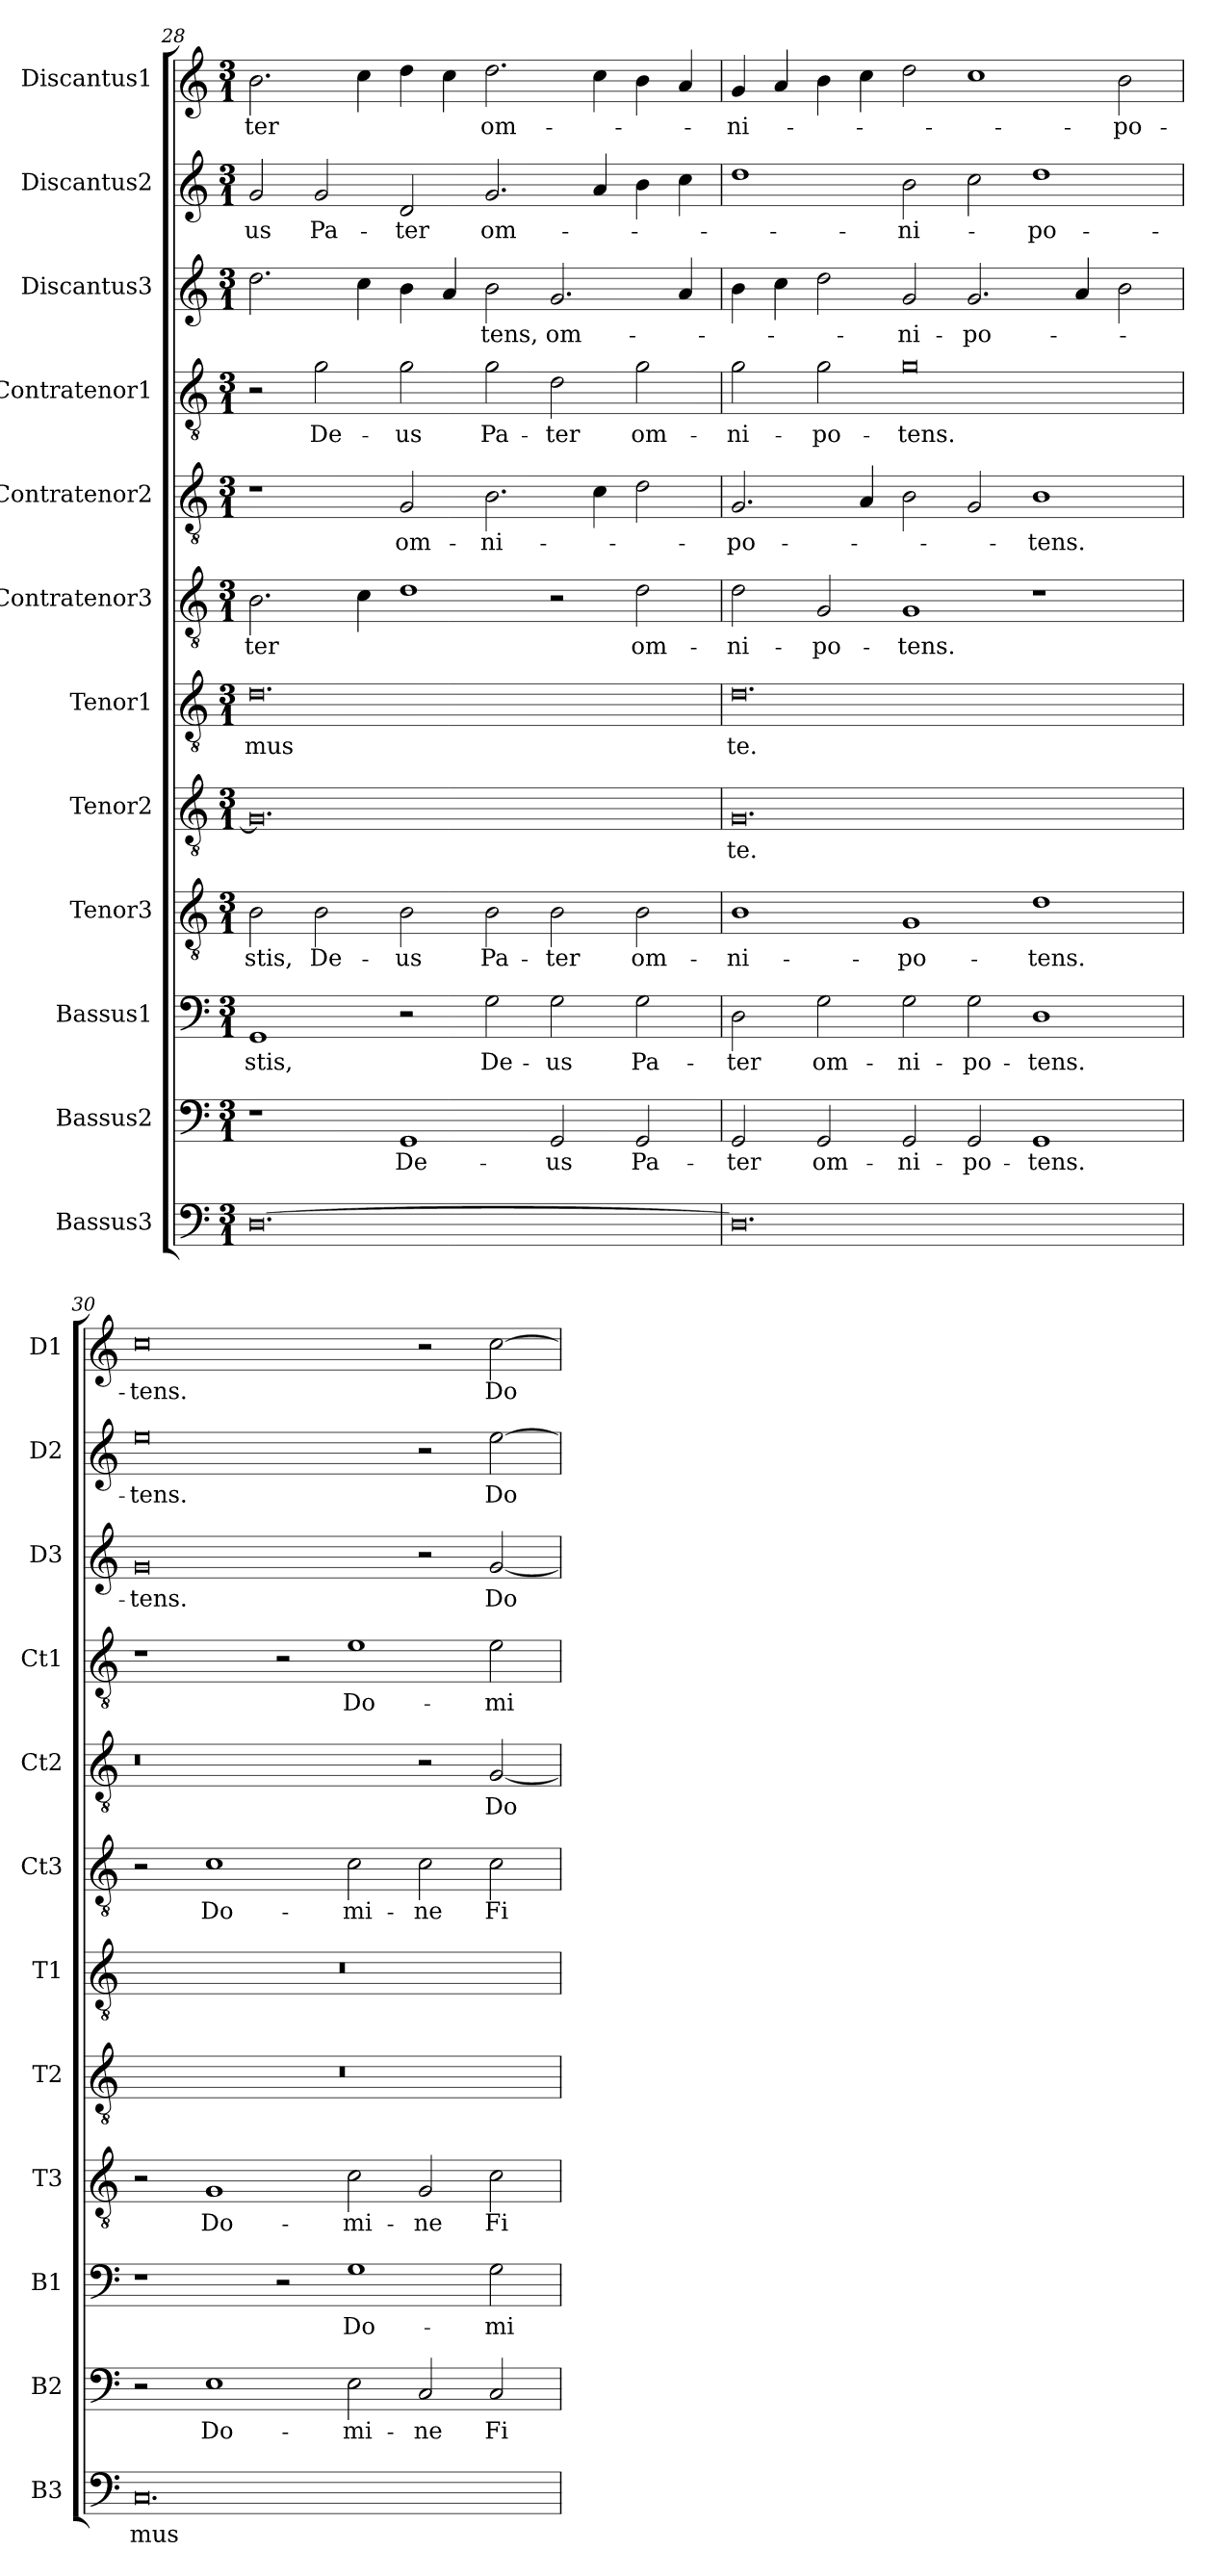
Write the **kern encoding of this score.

**kern	**text	**kern	**text	**kern	**text	**kern	**text	**kern	**text	**kern	**text	**kern	**text	**kern	**text	**kern	**text	**kern	**text	**kern	**text	**kern	**text
*part12	*part12	*part11	*part11	*part10	*part10	*part9	*part9	*part8	*part8	*part7	*part7	*part6	*part6	*part5	*part5	*part4	*part4	*part3	*part3	*part2	*part2	*part1	*part1
*staff12	*staff12	*staff11	*staff11	*staff10	*staff10	*staff9	*staff9	*staff8	*staff8	*staff7	*staff7	*staff6	*staff6	*staff5	*staff5	*staff4	*staff4	*staff3	*staff3	*staff2	*staff2	*staff1	*staff1
*I"Bassus3	*	*I"Bassus2	*	*I"Bassus1	*	*I"Tenor3	*	*I"Tenor2	*	*I"Tenor1	*	*I"Contratenor3	*	*I"Contratenor2	*	*I"Contratenor1	*	*I"Discantus3	*	*I"Discantus2	*	*I"Discantus1	*
*I'B3	*	*I'B2	*	*I'B1	*	*I'T3	*	*I'T2	*	*I'T1	*	*I'Ct3	*	*I'Ct2	*	*I'Ct1	*	*I'D3	*	*I'D2	*	*I'D1	*
*clefF4	*	*clefF4	*	*clefF4	*	*clefGv2	*	*clefGv2	*	*clefGv2	*	*clefGv2	*	*clefGv2	*	*clefGv2	*	*clefG2	*	*clefG2	*	*clefG2	*
*k[]	*	*k[]	*	*k[]	*	*k[]	*	*k[]	*	*k[]	*	*k[]	*	*k[]	*	*k[]	*	*k[]	*	*k[]	*	*k[]	*
*M3/1	*	*M3/1	*	*M3/1	*	*M3/1	*	*M3/1	*	*M3/1	*	*M3/1	*	*M3/1	*	*M3/1	*	*M3/1	*	*M3/1	*	*M3/1	*
=28	=28	=28	=28	=28	=28	=28	=28	=28	=28	=28	=28	=28	=28	=28	=28	=28	=28	=28	=28	=28	=28	=28	=28
[0.D\	.	1r	.	1GG/	-stis,	2B\	-stis,	0.G/]	.	0.d\	-mus	2.B\	-ter	1r	.	2r	.	2.dd\	.	2g/	-us	2.b\	-ter
.	.	.	.	.	.	2B\	De-	.	.	.	.	.	.	.	.	2g\	De-	.	.	2g/	Pa-	.	.
.	.	.	.	.	.	.	.	.	.	.	.	4c\	.	.	.	.	.	4cc\	.	.	.	4cc\	.
.	.	1GG/	De-	2r	.	2B\	-us	.	.	.	.	1d\	.	2G/	om-	2g\	-us	4b\	.	2d/	-ter	4dd\	.
.	.	.	.	.	.	.	.	.	.	.	.	.	.	.	.	.	.	4a/	.	.	.	4cc\	.
.	.	.	.	2G\	De-	2B\	Pa-	.	.	.	.	.	.	2.B\	-ni-	2g\	Pa-	2b\	-tens,	2.g/	om-	2.dd\	om-
.	.	2GG/	-us	2G\	-us	2B\	-ter	.	.	.	.	2r	.	.	.	2d\	-ter	2.g/	om-	.	.	.	.
.	.	.	.	.	.	.	.	.	.	.	.	.	.	4c\	.	.	.	.	.	4a/	.	4cc\	.
.	.	2GG/	Pa-	2G\	Pa-	2B\	om-	.	.	.	.	2d\	om-	2d\	.	2g\	om-	.	.	4b\	.	4b\	.
.	.	.	.	.	.	.	.	.	.	.	.	.	.	.	.	.	.	4a/	.	4cc\	.	4a/	.
=29	=29	=29	=29	=29	=29	=29	=29	=29	=29	=29	=29	=29	=29	=29	=29	=29	=29	=29	=29	=29	=29	=29	=29
0.D\]	.	2GG/	-ter	2D\	-ter	1B\	-ni-	0.G/	te.	0.d\	te.	2d\	-ni-	2.G/	-po-	2g\	-ni-	4b\	.	1dd\	.	4g/	-ni-
.	.	.	.	.	.	.	.	.	.	.	.	.	.	.	.	.	.	4cc\	.	.	.	4a/	.
.	.	2GG/	om-	2G\	om-	.	.	.	.	.	.	2G/	-po-	.	.	2g\	-po-	2dd\	.	.	.	4b\	.
.	.	.	.	.	.	.	.	.	.	.	.	.	.	4A/	.	.	.	.	.	.	.	4cc\	.
.	.	2GG/	-ni-	2G\	-ni-	1G/	-po-	.	.	.	.	1G/	-tens.	2B\	.	0g\	-tens.	2g/	-ni-	2b\	-ni-	2dd\	.
.	.	2GG/	-po-	2G\	-po-	.	.	.	.	.	.	.	.	2G/	.	.	.	2.g/	-po-	2cc\	.	1cc\	.
.	.	1GG/	-tens.	1D\	-tens.	1d\	-tens.	.	.	.	.	1r	.	1B\	-tens.	.	.	.	.	1dd\	-po-	.	.
.	.	.	.	.	.	.	.	.	.	.	.	.	.	.	.	.	.	4a/	.	.	.	.	.
.	.	.	.	.	.	.	.	.	.	.	.	.	.	.	.	.	.	2b\	.	.	.	2b\	-po-
=30	=30	=30	=30	=30	=30	=30	=30	=30	=30	=30	=30	=30	=30	=30	=30	=30	=30	=30	=30	=30	=30	=30	=30
0.C/	-mus	2r	.	1r	.	2r	.	0.r	.	0.r	.	2r	.	0r	.	1r	.	0g/	-tens.	0ee\	-tens.	0cc\	-tens.
.	.	1E\	Do-	.	.	1G/	Do-	.	.	.	.	1c\	Do-	.	.	.	.	.	.	.	.	.	.
.	.	.	.	2r	.	.	.	.	.	.	.	.	.	.	.	2r	.	.	.	.	.	.	.
.	.	2E\	-mi-	1G\	Do-	2c\	-mi-	.	.	.	.	2c\	-mi-	.	.	1e\	Do-	.	.	.	.	.	.
.	.	2C/	-ne	.	.	2G/	-ne	.	.	.	.	2c\	-ne	2r	.	.	.	2r	.	2r	.	2r	.
.	.	2C/	Fi-	2G\	-mi-	2c\	Fi-	.	.	.	.	2c\	Fi-	[2G/	Do-	2e\	-mi-	[2g/	Do-	[2ee\	Do-	[2cc\	Do-
=	=	=	=	=	=	=	=	=	=	=	=	=	=	=	=	=	=	=	=	=	=	=	=
*-	*-	*-	*-	*-	*-	*-	*-	*-	*-	*-	*-	*-	*-	*-	*-	*-	*-	*-	*-	*-	*-	*-	*-
